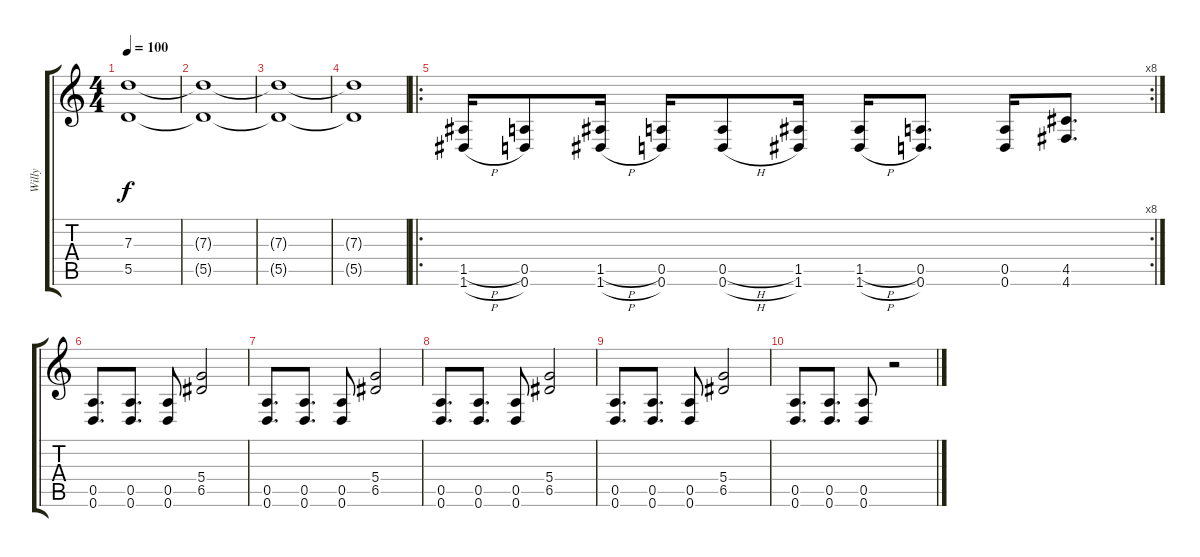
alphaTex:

\track ("Willy" "Willy") {instrument distortionguitar}
\staff {score tabs}
\tuning (E4 B3 G3 D3 A2 D2) {hide}
\ts (4 4)
\tempo 100
\clef g2
\ks c
(7.3 5.5).1{dy f} |
(7.3{t} 5.5{t}).1 |
(7.3{t} 5.5{t}).1 |
(7.3{t} 5.5{t}).1 |
\ro
\rc 8
(1.5{h} 1.6{h}).16 (0.5 0.6).8 (1.5{h} 1.6{h}).16 (0.5 0.6).16 (0.5{h} 0.6{h}).8 (1.5 1.6).16 (1.5{h} 1.6{h}).16 (0.5 0.6).8{d} (0.5 0.6).16 (4.5 4.6).8{d} |
(0.5 0.6).8{d} (0.5 0.6).8{d} (0.5 0.6).8 (5.4 6.5).2 |
(0.5 0.6).8{d} (0.5 0.6).8{d} (0.5 0.6).8 (5.4 6.5).2 |
(0.5 0.6).8{d} (0.5 0.6).8{d} (0.5 0.6).8 (5.4 6.5).2 |
(0.5 0.6).8{d} (0.5 0.6).8{d} (0.5 0.6).8 (5.4 6.5).2 |
(0.5 0.6).8{d} (0.5 0.6).8{d} (0.5 0.6).8 r.2
